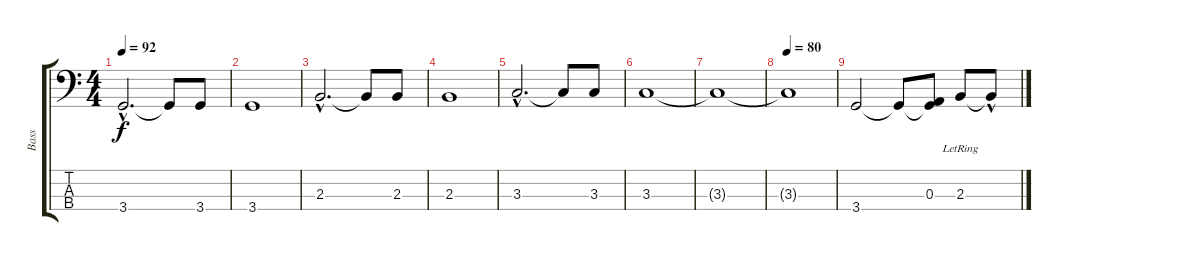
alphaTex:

\track ("Bass" "Bass") {instrument electricbassfinger}
\staff {score tabs}
\tuning (G2 D2 A1 E1) {hide}
\ts (4 4)
\tempo 92
\clef f4
\ks c
3.4{hac}.2{d dy f} 3.4{t}.8 3.4.8 |
3.4.1 |
2.3{hac}.2{d} 2.3{t}.8 2.3.8 |
2.3.1 |
3.3{hac}.2{d} 3.3{t}.8 3.3.8 |
3.3.1 |
3.3{t}.1 |
\tempo 80
3.3{t}.1 |
3.4.2{volume 7} 3.4{t}.8 (0.3 3.4{t}).8 2.3{lr}.8 2.3{hac t}.8
